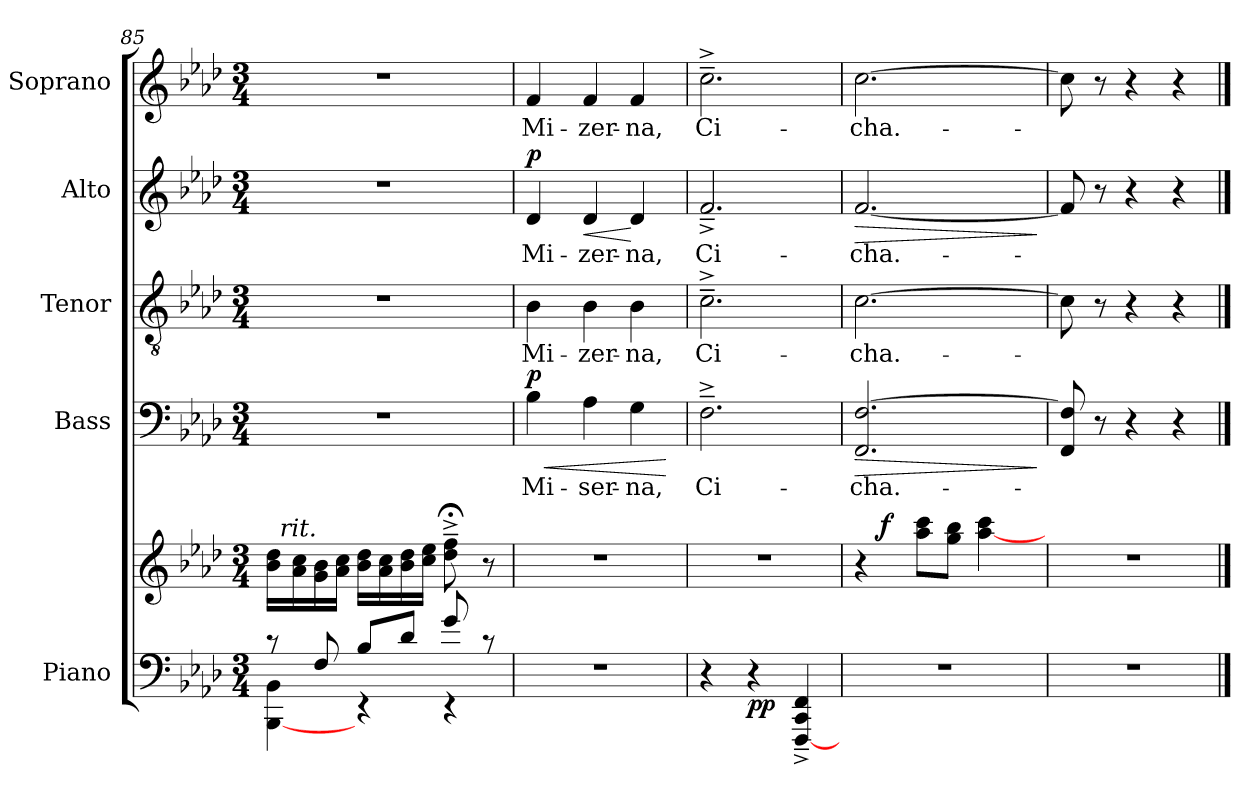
**kern	**kern	**dynam	**kern	**text	**dynam	**kern	**text	**kern	**text	**dynam	**kern	**text
*part5	*part5	*part5	*part4	*part4	*part4	*part3	*part3	*part2	*part2	*part2	*part1	*part1
*staff6	*staff5	*staff5/6	*staff4	*staff4	*staff4	*staff3	*staff3	*staff2	*staff2	*staff2	*staff1	*staff1
*I"Piano	*	*	*I"Bass	*	*	*I"Tenor	*	*I"Alto	*	*	*I"Soprano	*
*I'Pno.	*	*	*I'B	*	*	*I'T	*	*I'A	*	*	*I'S	*
*clefF4	*clefG2	*	*clefF4	*	*	*clefGv2	*	*clefG2	*	*	*clefG2	*
*k[b-e-a-d-]	*k[b-e-a-d-]	*	*k[b-e-a-d-]	*	*	*k[b-e-a-d-]	*	*k[b-e-a-d-]	*	*	*k[b-e-a-d-]	*
*f:	*f:	*	*f:	*	*	*f:	*	*f:	*	*	*f:	*
*M3/4	*M3/4	*	*M3/4	*	*	*M3/4	*	*M3/4	*	*	*M3/4	*
=85	=85	=85	=85	=85	=85	=85	=85	=85	=85	=85	=85	=85
*^	*^	*	*	*	*	*	*	*	*	*	*	*
8rc	[<4BBB-\ 4BB-\	16b-\ 16dd-\LL	32ryy	.	2.r	.	.	2.r	.	2.r	.	.	2.r	.
!	!	!	!LO:TX:a:i:t=rit.	!	!	!	!	!	!	!	!	!	!	!
.	.	.	2ryy	.	.	.	.	.	.	.	.	.	.	.
.	.	16a-\ 16cc\	.	.	.	.	.	.	.	.	.	.	.	.
8F/	.	16g\ 16b-\	.	.	.	.	.	.	.	.	.	.	.	.
.	.	16a-\ 16cc\JJ	.	.	.	.	.	.	.	.	.	.	.	.
8B-/L	4rEE	16b-\ 16dd-\LL	.	.	.	.	.	.	.	.	.	.	.	.
.	.	16a-\ 16cc\	.	.	.	.	.	.	.	.	.	.	.	.
8d-/J	.	16b-\ 16dd-\	.	.	.	.	.	.	.	.	.	.	.	.
.	.	16cc\ 16ee-\JJ	.	.	.	.	.	.	.	.	.	.	.	.
8g/	4rEE	8dd-\;<^>~> 8ff\;<^>~>	.	.	.	.	.	.	.	.	.	.	.	.
.	.	.	8..ryy	.	.	.	.	.	.	.	.	.	.	.
8rc	.	8r	.	.	.	.	.	.	.	.	.	.	.	.
*v	*v	*	*	*	*	*	*	*	*	*	*	*	*	*
!!LO:LB:g=z
=86	=86	=86	=86	=86	=86	=86	=86	=86	=86	=86	=86	=86	=86
!	!	!	!	!	!	!	!	!	!	!	!	!LO:TX:a:Bi:t=molto rit.	!
!	!	!	!	!	!	!	!LO:TX:a:Bi:t=molto rit.	!	!	!	!	!	!
!	!	!	!	!	!LO:LY:b	!LO:HP:b	!	!LO:LY:b	!	!LO:LY:b	!	!	!LO:LY:b
!	!	!	!	!	!	!LO:DY:n=1:a	!	!	!	!	!LO:DY:a	!	!
*	*	*	*	*^	*	*	*^	*	*^	*	*	*^	*
2.r	2.r	32ryy	.	4B-\	32ryy	Mi-	< p	4B-\	32ryy	Mi-	4d-/	32ryy	Mi-	p	4f/	32ryy	Mi-
.	.	2ryy	.	.	2ryy	.	.	.	2ryy	.	.	2ryy	.	.	.	2ryy	.
!	!	!	!	!	!	!LO:LY:b	!	!	!	!LO:LY:b	!	!	!LO:LY:b	!LO:HP:b	!	!	!LO:LY:b
.	.	.	.	4A-\	.	-ser-	.	4B-\	.	-zer-	4d-/	.	-zer-	<	4f/	.	-zer-
!	!	!	!	!	!	!LO:LY:b	!	!	!	!LO:LY:b	!	!	!LO:LY:b	!	!	!	!LO:LY:b
.	.	.	.	4G\	.	-na,	.	4B-\	.	-na,	4d-/	.	-na,	[	4f/	.	-na,
.	.	8..ryy	.	.	8..ryy	.	.	.	8..ryy	.	.	8..ryy	.	.	.	8..ryy	.
.	.	.	.	.	.	.	[	.	.	.	.	.	.	.	.	.	.
=87	=87	=87	=87	=87	=87	=87	=87	=87	=87	=87	=87	=87	=87	=87	=87	=87	=87
!	!	!	!	!	!	!LO:LY:b	!	!	!	!LO:LY:b	!	!	!LO:LY:b	!	!	!	!LO:LY:b
*	*v	*v	*	*	*	*	*	*v	*v	*	*v	*v	*	*	*v	*v	*
*	*	*	*v	*v	*	*	*	*	*	*	*	*	*
4r	2.r	.	2.F^>~>\	Ci-	.	2.c^>~>\	Ci-	2.f^>~>/	Ci-	.	2.cc^>~>\	Ci-
!	!	!LO:DY:b=2	!	!	!	!	!	!	!	!	!	!
4r	.	pp	.	.	.	.	.	.	.	.	.	.
[4FFF/^>~> 4CC/^>~> 4FF/^>~>	.	.	.	.	.	.	.	.	.	.	.	.
=88	=88	=88	=88	=88	=88	=88	=88	=88	=88	=88	=88	=88
!	!	!	!	!LO:LY:b	!LO:HP:b	!	!LO:LY:b	!	!LO:LY:b	!LO:HP:b	!	!LO:LY:b
*	*^	*	*	*	*	*	*	*	*	*	*	*
2.r	4r	16.ryy	.	2.FF/ [2.F/	-cha.-	>	[2.c\	-cha.-	[2.f/	-cha.-	>	[2.cc\	-cha.-
!	!	!	!LO:DY:a	!	!	!	!	!	!	!	!	!	!
.	.	2ryy	f	.	.	.	.	.	.	.	.	.	.
.	8aa-\ 8ccc\L	.	.	.	.	.	.	.	.	.	.	.	.
.	8gg\ 8bb-\J	.	.	.	.	.	.	.	.	.	.	.	.
.	[4aa-\ 4ccc\	.	.	.	.	.	.	.	.	.	.	.	.
.	.	8ryy	.	.	.	.	.	.	.	.	.	.	.
.	.	32ryy	.	.	.	.	.	.	.	.	.	.	.
.	.	.	.	.	.	]	.	.	.	.	]	.	.
*	*v	*v	*	*	*	*	*	*	*	*	*	*	*
=89	=89	=89	=89	=89	=89	=89	=89	=89	=89	=89	=89	=89
2.r	2.r	.	8FF/ 8F/]	.	.	8c\]	.	8f/]	.	.	8cc\]	.
.	.	.	8r	.	.	8r	.	8r	.	.	8r	.
.	.	.	4r	.	.	4r	.	4r	.	.	4r	.
.	.	.	4r	.	.	4r	.	4r	.	.	4r	.
==	==	==	==	==	==	==	==	==	==	==	==	==
*-	*-	*-	*-	*-	*-	*-	*-	*-	*-	*-	*-	*-
